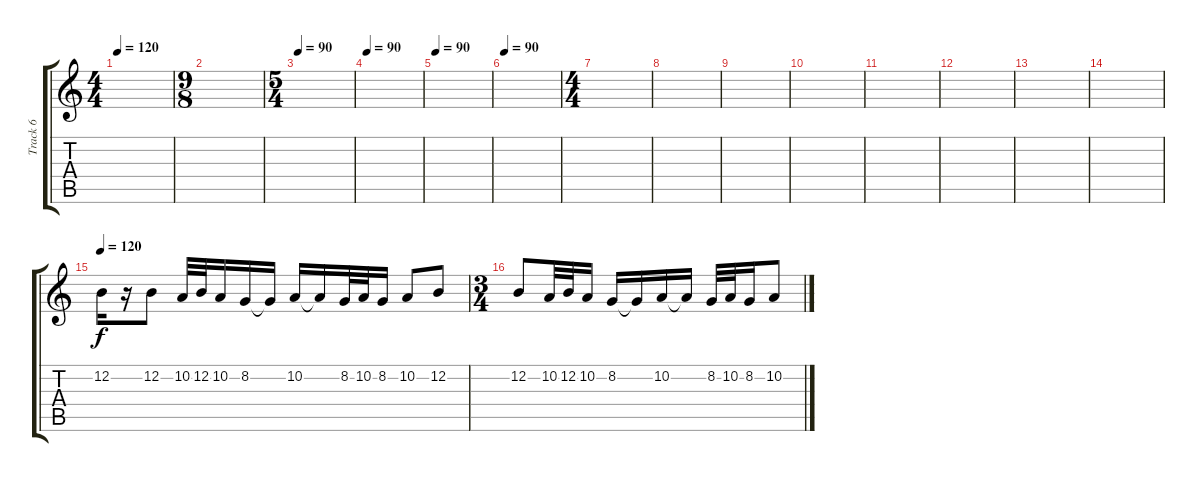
\track ("Track 6" "Track 6") {instrument flute}
\staff {score tabs}
\tuning (E4 B3 G3 D3 A2 E2) {hide}
\ts (4 4)
\tempo 120
\clef g2
\ks c
|
\ts (9 8)
|
\ts (5 4)
\tempo 90
|
\tempo 90
|
\tempo 90
|
\tempo 90
|
\ts (4 4)
|
|
|
|
|
|
|
|
\tempo 120
12.2.16 r.16 12.2.8 10.2.32 12.2.32 10.2.16 8.2.16 8.2{t}.16 10.2.16 10.2{t}.16 8.2.32 10.2.32 8.2.16 10.2.8 12.2.8 |
\ts (3 4)
12.2.8 10.2.32 12.2.32 10.2.16 8.2.16 8.2{t}.16 10.2.16 10.2{t}.16 8.2.32 10.2.32 8.2.16 10.2.8
